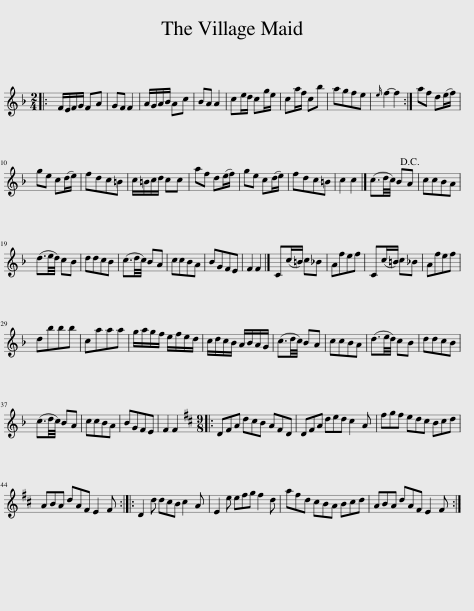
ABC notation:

X:1
L:1/8
M:2/4
I:linebreak $
K:F
V:1 treble
V:1
|: F/E/F/G/ FA | GF F2 | A/G/A/B/ Ac | BA A2 | ce/d/ cg/e/ | %5
 ca/f/ cb | agfe |{e} f2- f2 :| af d(e/f/) |$ ge c(d/e/) | %10
 fdc=B | c/=B/c/d/ cc | af d(e/f/) | ge c(d/e/) | fdc=B | %15
 c2 c2 |] (c3/2d/4c/4) BA!D.C.! | ccBA |$ (d3/2e/4d/4) cB | ddcB | %20
 (c3/2d/4c/4) BA | ccBA | BGFE | F2 F2 |] C(c/=B/) c_B | %25
 Afef | C(c/=B/) c_B | Afef |$ dbbb | caaa | %30
 g/a/g/f/ e/f/e/d/ | c/d/c/B/ A/B/A/G/ | (c3/2d/4c/4) BA | ccBA | (d3/2e/4d/4) cB | %35
 ddcB |$ (c3/2d/4c/4) BA | ccBA | BGFE | F2 F2 |: %40
[K:D][M:9/8] DFA dcB AFD | DFA ded c2 A | fgf edc Bcd |$ ABA dAF E2 F :: D2 d dcB c2 A | %45
 E2 e efg f2 d | afd cBA Bcd | ABA dAF E2 F :| %48
